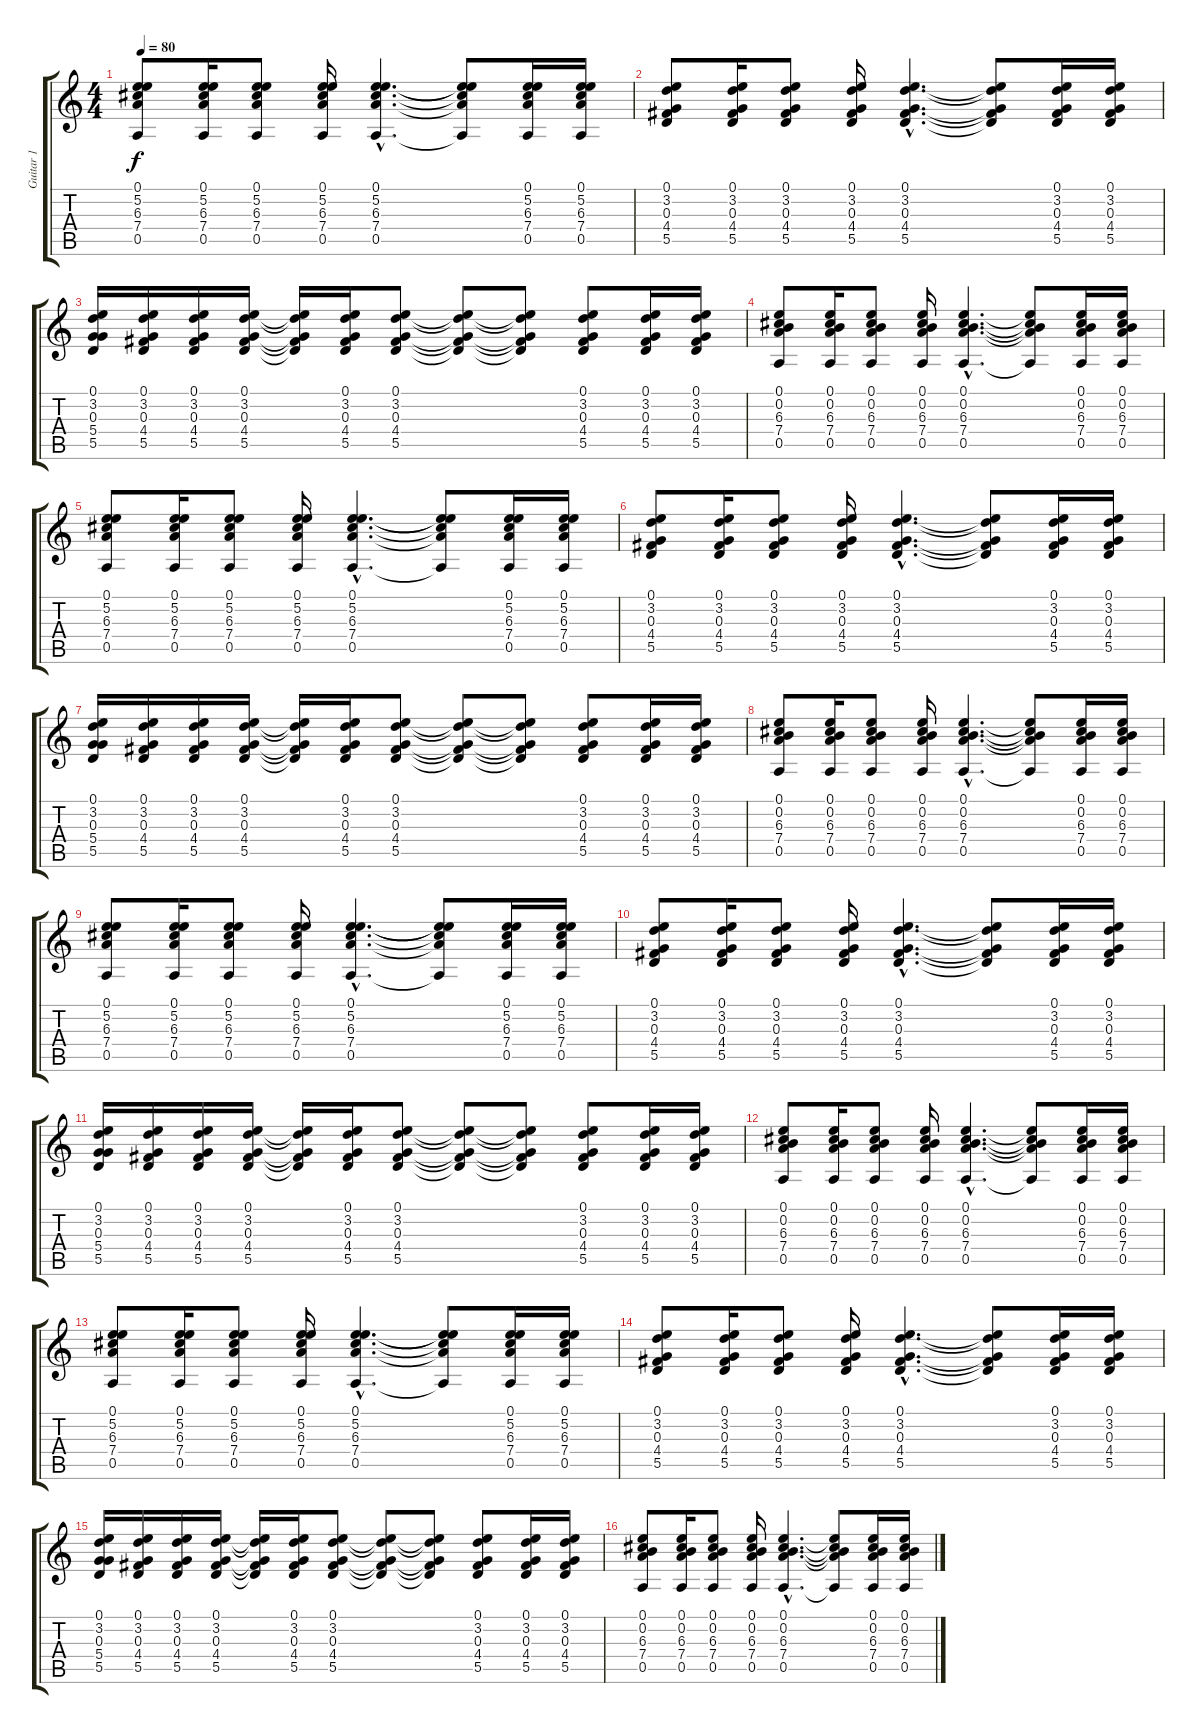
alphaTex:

\track ("Guitar 1" "Guitar 1") {instrument electricguitarjazz}
\staff {score tabs}
\tuning (E4 B3 G3 D3 A2 E2) {hide}
\ts (4 4)
\tempo 80
\clef g2
\ks c
(0.1 5.2 6.3 7.4 0.5).8{dy f} (0.1 5.2 6.3 7.4 0.5).16 (0.1 5.2 6.3 7.4 0.5).8 (0.1 5.2 6.3 7.4 0.5).16 (0.1{hac} 5.2{hac} 6.3{hac} 7.4{hac} 0.5{hac}).4{d} (0.1{t} 5.2{t} 6.3{t} 7.4{t} 0.5{t}).8 (0.1 5.2 6.3 7.4 0.5).16 (0.1 5.2 6.3 7.4 0.5).16 |
(0.1 3.2 0.3 4.4 5.5).8 (0.1 3.2 0.3 4.4 5.5).16 (0.1 3.2 0.3 4.4 5.5).8 (0.1 3.2 0.3 4.4 5.5).16 (0.1{hac} 3.2{hac} 0.3{hac} 4.4{hac} 5.5{hac}).4{d} (0.1{t} 3.2{t} 0.3{t} 4.4{t} 5.5{t}).8 (0.1 3.2 0.3 4.4 5.5).16 (0.1 3.2 0.3 4.4 5.5).16 |
(0.1 3.2 0.3 5.4 5.5).16 (0.1 3.2 0.3 4.4 5.5).16 (0.1 3.2 0.3 4.4 5.5).16 (0.1 3.2 0.3 4.4 5.5).16 (0.1{t} 3.2{t} 0.3{t} 4.4{t} 5.5{t}).16 (0.1 3.2 0.3 4.4 5.5).16 (0.1 3.2 0.3 4.4 5.5).8 (0.1{t} 3.2{t} 0.3{t} 4.4{t} 5.5{t}).8 (0.1{t} 3.2{t} 0.3{t} 4.4{t} 5.5{t}).8 (0.1 3.2 0.3 4.4 5.5).8 (0.1 3.2 0.3 4.4 5.5).16 (0.1 3.2 0.3 4.4 5.5).16 |
(0.1 0.2 6.3 7.4 0.5).8 (0.1 0.2 6.3 7.4 0.5).16 (0.1 0.2 6.3 7.4 0.5).8 (0.1 0.2 6.3 7.4 0.5).16 (0.1{hac} 0.2{hac} 6.3{hac} 7.4{hac} 0.5{hac}).4{d} (0.1{t} 0.2{t} 6.3{t} 7.4{t} 0.5{t}).8 (0.1 0.2 6.3 7.4 0.5).16 (0.1 0.2 6.3 7.4 0.5).16 |
(0.1 5.2 6.3 7.4 0.5).8 (0.1 5.2 6.3 7.4 0.5).16 (0.1 5.2 6.3 7.4 0.5).8 (0.1 5.2 6.3 7.4 0.5).16 (0.1{hac} 5.2{hac} 6.3{hac} 7.4{hac} 0.5{hac}).4{d} (0.1{t} 5.2{t} 6.3{t} 7.4{t} 0.5{t}).8 (0.1 5.2 6.3 7.4 0.5).16 (0.1 5.2 6.3 7.4 0.5).16 |
(0.1 3.2 0.3 4.4 5.5).8 (0.1 3.2 0.3 4.4 5.5).16 (0.1 3.2 0.3 4.4 5.5).8 (0.1 3.2 0.3 4.4 5.5).16 (0.1{hac} 3.2{hac} 0.3{hac} 4.4{hac} 5.5{hac}).4{d} (0.1{t} 3.2{t} 0.3{t} 4.4{t} 5.5{t}).8 (0.1 3.2 0.3 4.4 5.5).16 (0.1 3.2 0.3 4.4 5.5).16 |
(0.1 3.2 0.3 5.4 5.5).16 (0.1 3.2 0.3 4.4 5.5).16 (0.1 3.2 0.3 4.4 5.5).16 (0.1 3.2 0.3 4.4 5.5).16 (0.1{t} 3.2{t} 0.3{t} 4.4{t} 5.5{t}).16 (0.1 3.2 0.3 4.4 5.5).16 (0.1 3.2 0.3 4.4 5.5).8 (0.1{t} 3.2{t} 0.3{t} 4.4{t} 5.5{t}).8 (0.1{t} 3.2{t} 0.3{t} 4.4{t} 5.5{t}).8 (0.1 3.2 0.3 4.4 5.5).8 (0.1 3.2 0.3 4.4 5.5).16 (0.1 3.2 0.3 4.4 5.5).16 |
(0.1 0.2 6.3 7.4 0.5).8 (0.1 0.2 6.3 7.4 0.5).16 (0.1 0.2 6.3 7.4 0.5).8 (0.1 0.2 6.3 7.4 0.5).16 (0.1{hac} 0.2{hac} 6.3{hac} 7.4{hac} 0.5{hac}).4{d} (0.1{t} 0.2{t} 6.3{t} 7.4{t} 0.5{t}).8 (0.1 0.2 6.3 7.4 0.5).16 (0.1 0.2 6.3 7.4 0.5).16 |
(0.1 5.2 6.3 7.4 0.5).8 (0.1 5.2 6.3 7.4 0.5).16 (0.1 5.2 6.3 7.4 0.5).8 (0.1 5.2 6.3 7.4 0.5).16 (0.1{hac} 5.2{hac} 6.3{hac} 7.4{hac} 0.5{hac}).4{d} (0.1{t} 5.2{t} 6.3{t} 7.4{t} 0.5{t}).8 (0.1 5.2 6.3 7.4 0.5).16 (0.1 5.2 6.3 7.4 0.5).16 |
(0.1 3.2 0.3 4.4 5.5).8 (0.1 3.2 0.3 4.4 5.5).16 (0.1 3.2 0.3 4.4 5.5).8 (0.1 3.2 0.3 4.4 5.5).16 (0.1{hac} 3.2{hac} 0.3{hac} 4.4{hac} 5.5{hac}).4{d} (0.1{t} 3.2{t} 0.3{t} 4.4{t} 5.5{t}).8 (0.1 3.2 0.3 4.4 5.5).16 (0.1 3.2 0.3 4.4 5.5).16 |
(0.1 3.2 0.3 5.4 5.5).16 (0.1 3.2 0.3 4.4 5.5).16 (0.1 3.2 0.3 4.4 5.5).16 (0.1 3.2 0.3 4.4 5.5).16 (0.1{t} 3.2{t} 0.3{t} 4.4{t} 5.5{t}).16 (0.1 3.2 0.3 4.4 5.5).16 (0.1 3.2 0.3 4.4 5.5).8 (0.1{t} 3.2{t} 0.3{t} 4.4{t} 5.5{t}).8 (0.1{t} 3.2{t} 0.3{t} 4.4{t} 5.5{t}).8 (0.1 3.2 0.3 4.4 5.5).8 (0.1 3.2 0.3 4.4 5.5).16 (0.1 3.2 0.3 4.4 5.5).16 |
(0.1 0.2 6.3 7.4 0.5).8 (0.1 0.2 6.3 7.4 0.5).16 (0.1 0.2 6.3 7.4 0.5).8 (0.1 0.2 6.3 7.4 0.5).16 (0.1{hac} 0.2{hac} 6.3{hac} 7.4{hac} 0.5{hac}).4{d} (0.1{t} 0.2{t} 6.3{t} 7.4{t} 0.5{t}).8 (0.1 0.2 6.3 7.4 0.5).16 (0.1 0.2 6.3 7.4 0.5).16 |
(0.1 5.2 6.3 7.4 0.5).8 (0.1 5.2 6.3 7.4 0.5).16 (0.1 5.2 6.3 7.4 0.5).8 (0.1 5.2 6.3 7.4 0.5).16 (0.1{hac} 5.2{hac} 6.3{hac} 7.4{hac} 0.5{hac}).4{d} (0.1{t} 5.2{t} 6.3{t} 7.4{t} 0.5{t}).8 (0.1 5.2 6.3 7.4 0.5).16 (0.1 5.2 6.3 7.4 0.5).16 |
(0.1 3.2 0.3 4.4 5.5).8 (0.1 3.2 0.3 4.4 5.5).16 (0.1 3.2 0.3 4.4 5.5).8 (0.1 3.2 0.3 4.4 5.5).16 (0.1{hac} 3.2{hac} 0.3{hac} 4.4{hac} 5.5{hac}).4{d} (0.1{t} 3.2{t} 0.3{t} 4.4{t} 5.5{t}).8 (0.1 3.2 0.3 4.4 5.5).16 (0.1 3.2 0.3 4.4 5.5).16 |
(0.1 3.2 0.3 5.4 5.5).16 (0.1 3.2 0.3 4.4 5.5).16 (0.1 3.2 0.3 4.4 5.5).16 (0.1 3.2 0.3 4.4 5.5).16 (0.1{t} 3.2{t} 0.3{t} 4.4{t} 5.5{t}).16 (0.1 3.2 0.3 4.4 5.5).16 (0.1 3.2 0.3 4.4 5.5).8 (0.1{t} 3.2{t} 0.3{t} 4.4{t} 5.5{t}).8 (0.1{t} 3.2{t} 0.3{t} 4.4{t} 5.5{t}).8 (0.1 3.2 0.3 4.4 5.5).8 (0.1 3.2 0.3 4.4 5.5).16 (0.1 3.2 0.3 4.4 5.5).16 |
(0.1 0.2 6.3 7.4 0.5).8 (0.1 0.2 6.3 7.4 0.5).16 (0.1 0.2 6.3 7.4 0.5).8 (0.1 0.2 6.3 7.4 0.5).16 (0.1{hac} 0.2{hac} 6.3{hac} 7.4{hac} 0.5{hac}).4{d} (0.1{t} 0.2{t} 6.3{t} 7.4{t} 0.5{t}).8 (0.1 0.2 6.3 7.4 0.5).16 (0.1 0.2 6.3 7.4 0.5).16
